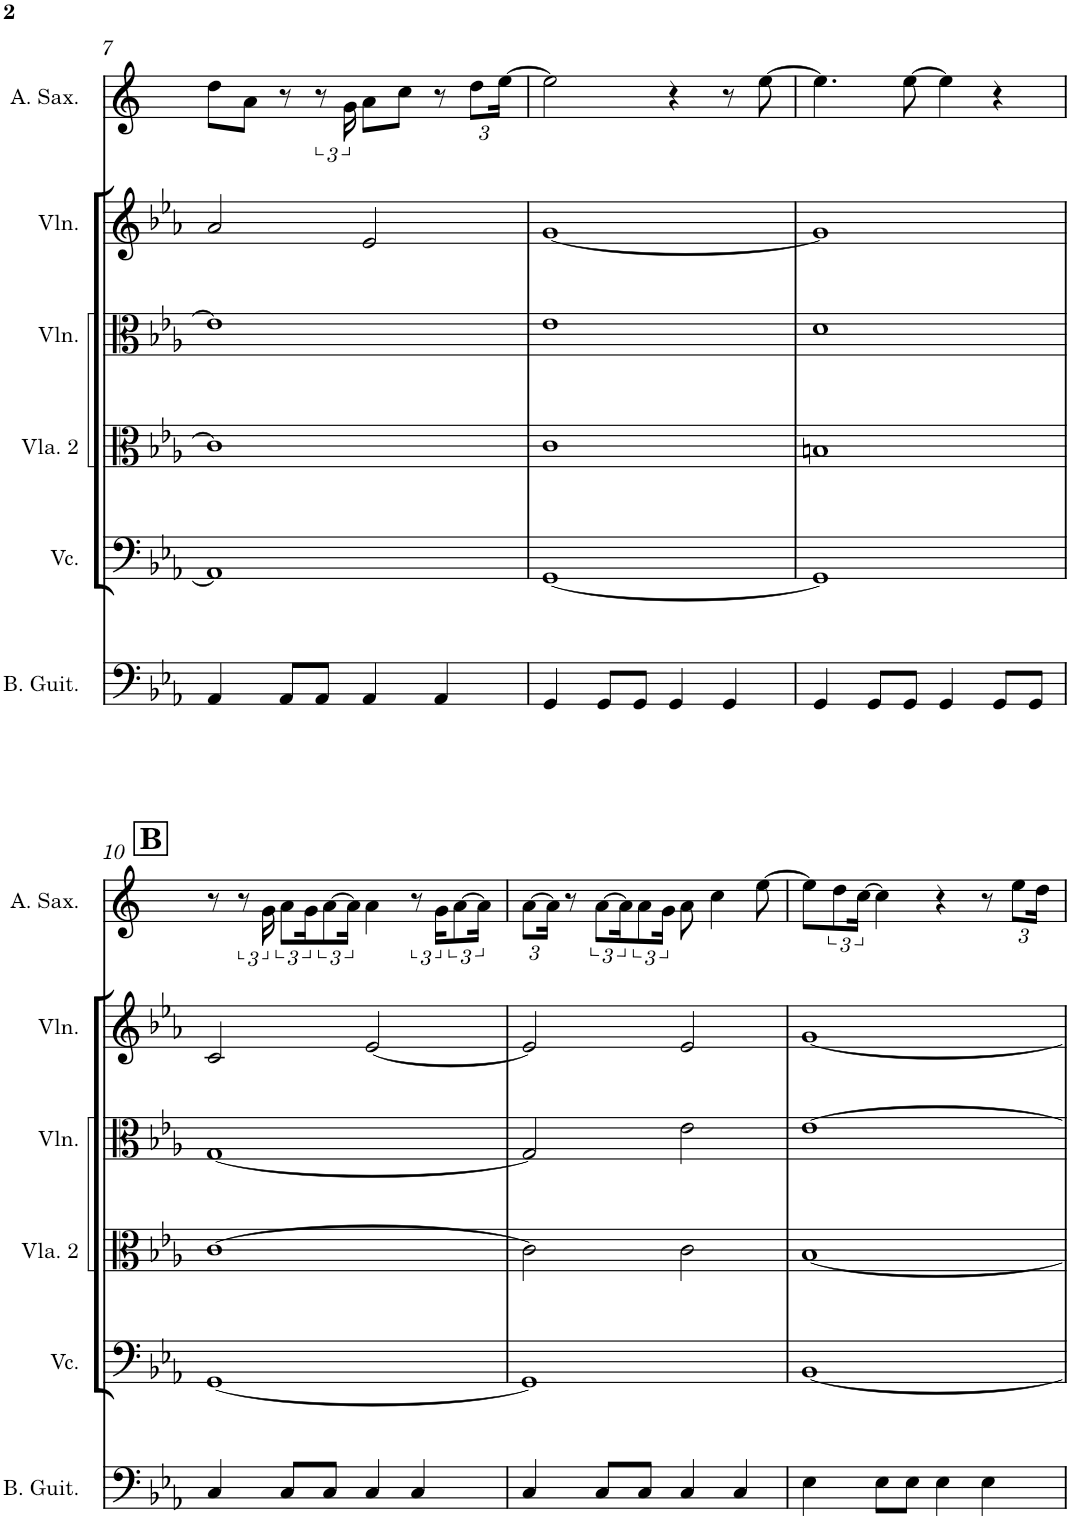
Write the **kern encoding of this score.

**kern	**kern	**kern	**kern	**kern	**kern
*part6	*part5	*part4	*part3	*part2	*part1
*staff6	*staff5	*staff4	*staff3	*staff2	*staff1
*I"Bass Guitar	*I"Violoncello	*I"Viola 2	*I"Violin	*I"Violin	*I"Alto Saxophone
*I'B. Guit.	*I'Vc.	*I'Vla. 2	*I'Vln.	*I'Vln.	*I'A. Sax.
!!LO:PB:g=z
*clefF4	*clefF4	*clefC3	*clefC3	*clefG2	*clefG2
*Trd7c12	*	*	*	*	*Trd5c9
*k[b-e-a-]	*k[b-e-a-]	*k[b-e-a-]	*k[b-e-a-]	*k[b-e-a-]	*k[]
*M4/4	*M4/4	*M4/4	*M4/4	*M4/4	*M4/4
=7	=7	=7	=7	=7	=7
4AA-/	1AA-]	1c]	1e-]	2a-/	8dd\L
.	.	.	.	.	8a\J
8AA-/L	.	.	.	.	8r
8AA-/J	.	.	.	.	12r
.	.	.	.	.	24g\
4AA-/	.	.	.	2e-/	8a\L
.	.	.	.	.	8cc\J
4AA-/	.	.	.	.	8r
*	*	*	*	*	*Xbrackettup
.	.	.	.	.	12dd\L
.	.	.	.	.	[24ee\Jk
=8	=8	=8	=8	=8	=8
4GG/	[1GG	1c	1e-	[1g	2ee\]
8GG/L	.	.	.	.	.
8GG/J	.	.	.	.	.
4GG/	.	.	.	.	4r
4GG/	.	.	.	.	8r
.	.	.	.	.	[8ee\
=9	=9	=9	=9	=9	=9
4GG/	1GG]	1Bn	1d	1g]	4.ee\]
8GG/L	.	.	.	.	.
8GG/J	.	.	.	.	[8ee\
4GG/	.	.	.	.	4ee\]
8GG/L	.	.	.	.	4r
8GG/J	.	.	.	.	.
!!LO:LB:g=z
!!LO:REH:place=s1:a:B:cj:fs=14:t=B
=10	=10	=10	=10	=10	=10
4C/	[1GG	[1c	[1G	2c/	8r
*	*	*	*	*	*brackettup
.	.	.	.	.	12r
.	.	.	.	.	24g\
8C/L	.	.	.	.	12a\L
.	.	.	.	.	24g\K
8C/J	.	.	.	.	[8a\
4C/	.	.	.	[2e-/	4a\
4C/	.	.	.	.	12r
.	.	.	.	.	24g\KL
.	.	.	.	.	[8a\
=11	=11	=11	=11	=11	=11
4C/	1GG]	2c\]	2G/]	2e-/]	[8a\L
.	.	.	.	.	8r
8C/L	.	.	.	.	[8a\L
8C/J	.	.	.	.	12a\
.	.	.	.	.	24g\Jk
4C/	.	2c\	2e-\	2e-/	8a\
.	.	.	.	.	4cc\
4C/	.	.	.	.	.
.	.	.	.	.	[8ee\
=12	=12	=12	=12	=12	=12
4E-\	[1BB-	[1B-	[1e-	[1g	8ee\L]
.	.	.	.	.	12dd\
.	.	.	.	.	[24cc\Jk
8E-\L	.	.	.	.	4cc\]
8E-\J	.	.	.	.	.
4E-\	.	.	.	.	4r
4E-\	.	.	.	.	8r
*	*	*	*	*	*Xbrackettup
.	.	.	.	.	12ee\L
.	.	.	.	.	24dd\Jk
=	=	=	=	=	=
*-	*-	*-	*-	*-	*-
